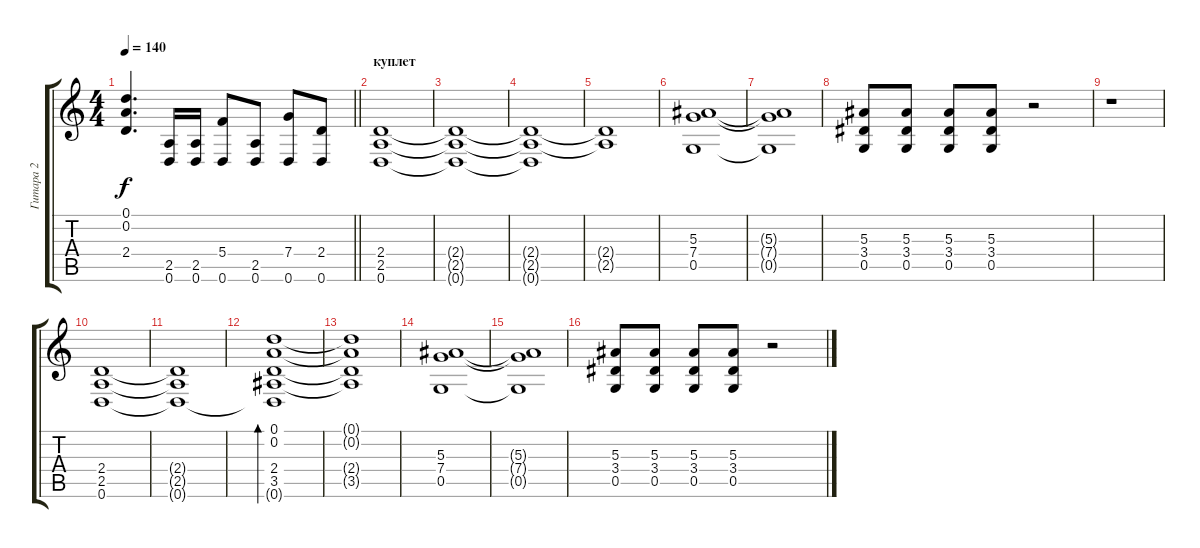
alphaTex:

\track ("Гитара 2" "Гитара 2") {instrument distortionguitar}
\staff {score tabs}
\tuning (D4 A3 F3 C3 G2 D2) {hide}
\ts (4 4)
\tempo 140
\clef g2
\barLineRight lightlight
\ks c
(0.1{t} 0.2{t} 2.4{t}).4{d dy f} (2.5 0.6).16 (2.5 0.6).16 (5.4 0.6).8 (2.5 0.6).8 (7.4 0.6).8 (2.4 0.6).8 |
\section ("" "куплет")
(2.4 2.5 0.6).1 |
(2.4{t} 2.5{t} 0.6{t}).1 |
(2.4{t} 2.5{t} 0.6{t}).1 |
(2.4{t} 2.5{t}).1 |
(5.3 7.4 0.5).1 |
(5.3{t} 7.4{t} 0.5{t}).1 |
(5.3 3.4 0.5).8 (5.3 3.4 0.5).8 (5.3 3.4 0.5).8 (5.3 3.4 0.5).8 r.2 |
r.1 |
(2.4 2.5 0.6).1 |
(2.4{t} 2.5{t} 0.6{t}).1 |
(0.1 0.2 2.4 3.5 0.6{t}).1{bd 60} |
(0.1{t} 0.2{t} 2.4{t} 3.5{t}).1 |
(5.3 7.4 0.5).1 |
(5.3{t} 7.4{t} 0.5{t}).1 |
(5.3 3.4 0.5).8 (5.3 3.4 0.5).8 (5.3 3.4 0.5).8 (5.3 3.4 0.5).8 r.2
